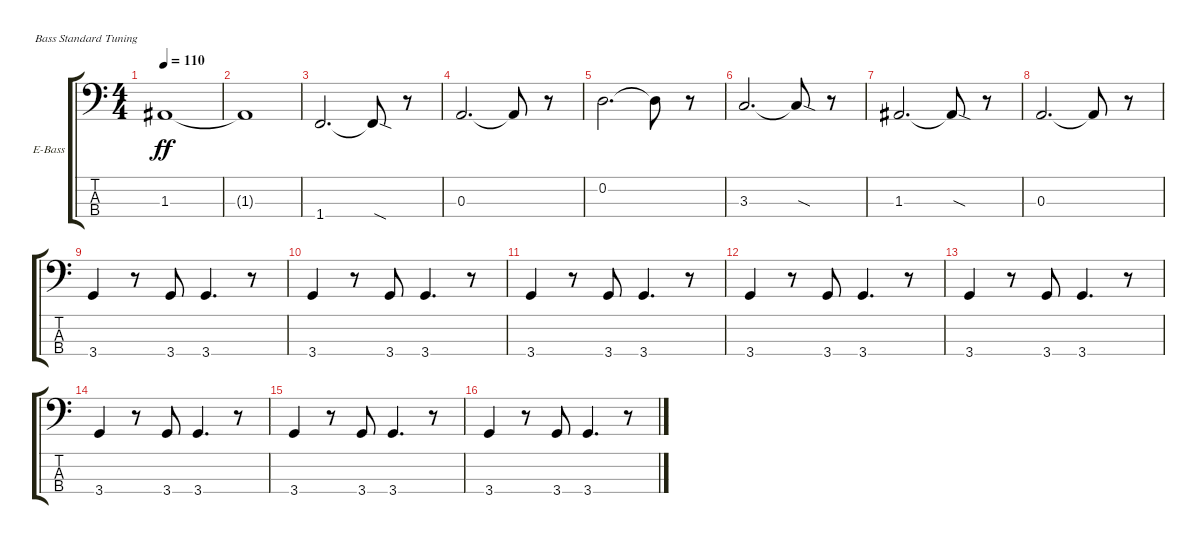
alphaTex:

\defaultSystemsLayout 4
\bracketExtendMode groupsimilarinstruments
\firstSystemTrackNameOrientation horizontal
\otherSystemsTrackNameOrientation horizontal
\track ("O`Malley" "E-Bass") {instrument electricbassfinger}
\staff {score tabs}
\tuning (G2 D2 A1 E1)
\ts (4 4)
\tempo 110
\clef f4
\ks c
1.3.1{dy ff} |
1.3{t}.1 |
1.4.2{d} 1.4{sod t}.8 r.8 |
0.3.2{d} 0.3{t}.8 r.8 |
0.2.2{d} 0.2{t}.8 r.8 |
3.3.2{d} 3.3{sod t}.8 r.8 |
1.3.2{d} 1.3{sod t}.8 r.8 |
0.3.2{d} 0.3{t}.8 r.8 |
3.4.4 r.8 3.4.8 3.4.4{d} r.8 |
3.4.4 r.8 3.4.8 3.4.4{d} r.8 |
3.4.4 r.8 3.4.8 3.4.4{d} r.8 |
3.4.4 r.8 3.4.8 3.4.4{d} r.8 |
3.4.4 r.8 3.4.8 3.4.4{d} r.8 |
3.4.4 r.8 3.4.8 3.4.4{d} r.8 |
3.4.4 r.8 3.4.8 3.4.4{d} r.8 |
3.4.4 r.8 3.4.8 3.4.4{d} r.8
